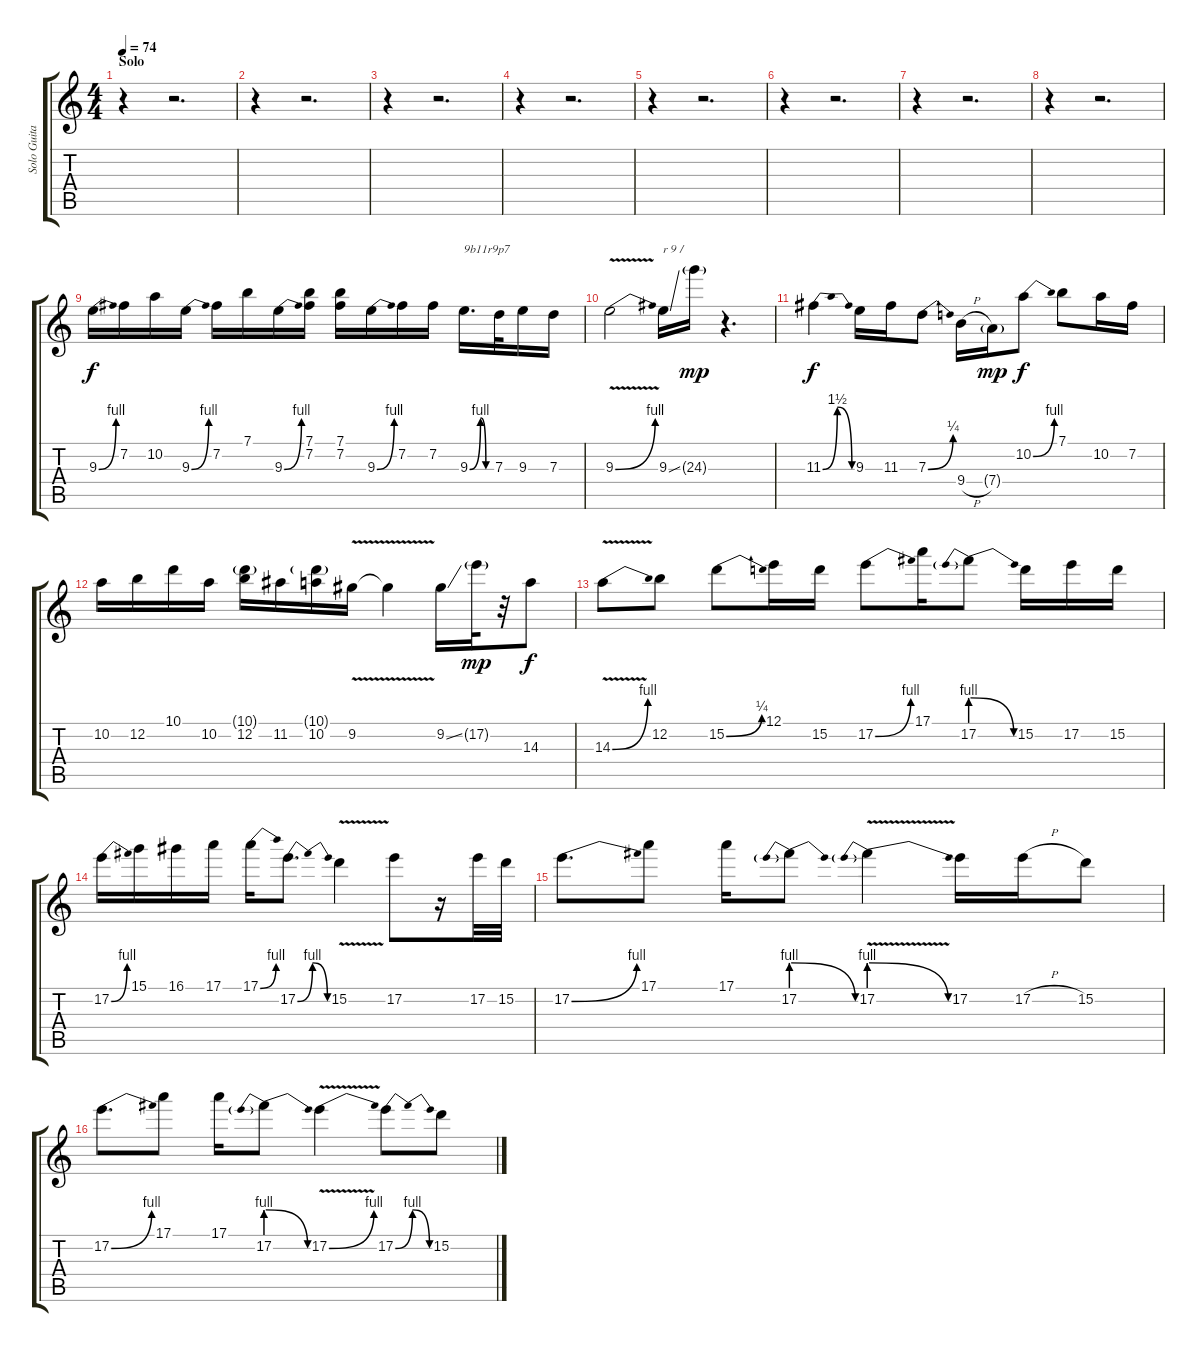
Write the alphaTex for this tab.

\track ("Solo Guitar #2" "Solo Guita") {instrument distortionguitar}
\staff {score tabs}
\tuning (E4 B3 G3 D3 A2 E2) {hide}
\ts (4 4)
\section ("" "Solo")
\tempo 74
\clef g2
\ks c
r.4{dy f} r.2{d} |
r.4 r.2{d} |
r.4 r.2{d} |
r.4 r.2{d} |
r.4 r.2{d} |
r.4 r.2{d} |
r.4 r.2{d} |
r.4 r.2{d} |
9.3{be (bend 0 0 60 4)}.16 7.2.16 10.2.16 9.3{be (bend 0 0 60 4)}.16 7.2.16 7.1.16 9.3{be (bend 0 0 60 4)}.16 (7.1 7.2).16 (7.1 7.2).16 9.3{be (bend 0 0 60 4)}.16 7.2.16 7.2.16 9.3{be (custom 0 0 30 4 45 0 60 0)}.16{d txt "9b11r9p7"} 7.3.32 9.3.16 7.3.16 |
9.3{be (bend 0 0 60 4) v}.2 9.3{ss}.16{txt "r 9 /"} 24.3{g}.16{dy mp} r.4{d} |
11.3{be (bendrelease 0 0 50 6 50 6 60 0)}.4{dy f} 9.3.16 11.3.16 7.3{be (bend 0 0 60 1)}.8 9.4{h}.16 7.4{g}.16{dy mp} 10.2{be (bend 0 0 60 4)}.8{dy f} 7.1.8 10.2.16 7.2.16 |
10.2.16 12.2.16 10.1.16 10.2.16 (10.1{g} 12.2).16 11.2.16 (10.1{g} 10.2).16 9.2{v}.16 9.2{t}.4 9.2{ss}.16 17.2{g}.32{dy mp} r.32 14.3.8{dy f} |
14.3{be (bend 0 0 60 4) v}.8 12.2.8 15.2{be (bend 0 0 60 1)}.8 12.1.16 15.2.16 17.2{be (bend 0 0 60 4)}.8 17.1.16 17.2{be (prebendrelease 0 4 60 0)}.8 15.2.16 17.2.16 15.2.16 |
17.2{be (bend 0 0 60 4)}.16 15.1.16 16.1.16 17.1.16 17.1{be (bend 0 0 60 4)}.16 17.2{be (bendrelease 0 0 30 4 30 4 60 0)}.8{d} 15.2{v}.4 17.2.8 r.16 17.2.32 15.2.32 |
17.2{be (bend 0 0 60 4)}.8{d} 17.1.8 17.1.16 17.2{be (prebendrelease 0 4 60 0)}.8 17.2{be (prebendrelease 0 4 60 0) v}.4 17.2.16 17.2{h}.16 15.2.8 |
17.2{be (bend 0 0 60 4)}.8{d} 17.1.8 17.1.16 17.2{be (prebendrelease 0 4 60 0)}.8 17.2{be (bend 0 0 60 4) v}.4 17.2{be (bendrelease 0 0 30 4 30 4 60 0)}.8 15.2.8
